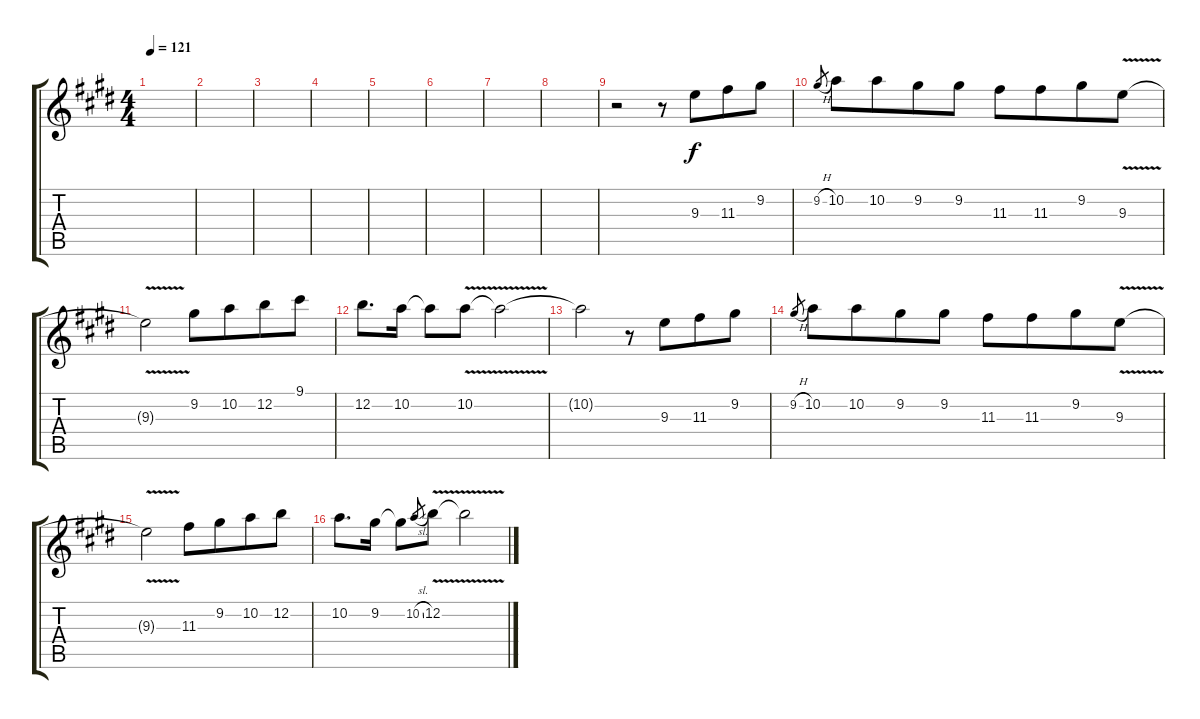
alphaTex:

\track "" {instrument acousticguitarsteel}
\staff {score tabs}
\tuning (E4 B3 G3 D3 A2 E2) {hide}
\ts (4 4)
\tempo 121
\clef g2
\ks e
|
|
|
|
|
|
|
|
r.2 r.8 9.3.8{beam merge} 11.3.8 9.2.8 |
9.2{h}.8{gr} 10.2.8 10.2.8{beam merge} 9.2.8 9.2.8 11.3.8 11.3.8{beam merge} 9.2.8 9.3{v}.8 |
9.3{t}.2 9.2.8 10.2.8{beam merge} 12.2.8 9.1.8 |
12.2.8{d} 10.2.16 10.2{t}.8 10.2{v}.8 10.2{t}.2 |
10.2{t}.2 r.8 9.3.8{beam merge} 11.3.8 9.2.8 |
9.2{h}.8{gr} 10.2.8 10.2.8{beam merge} 9.2.8 9.2.8 11.3.8 11.3.8{beam merge} 9.2.8 9.3{v}.8 |
9.3{t}.2 11.3.8 9.2.8{beam merge} 10.2.8 12.2.8 |
10.2.8{d} 9.2.16 9.2{t}.8 10.2{sl}.8{gr} 12.2{v}.8 12.2{t}.2
